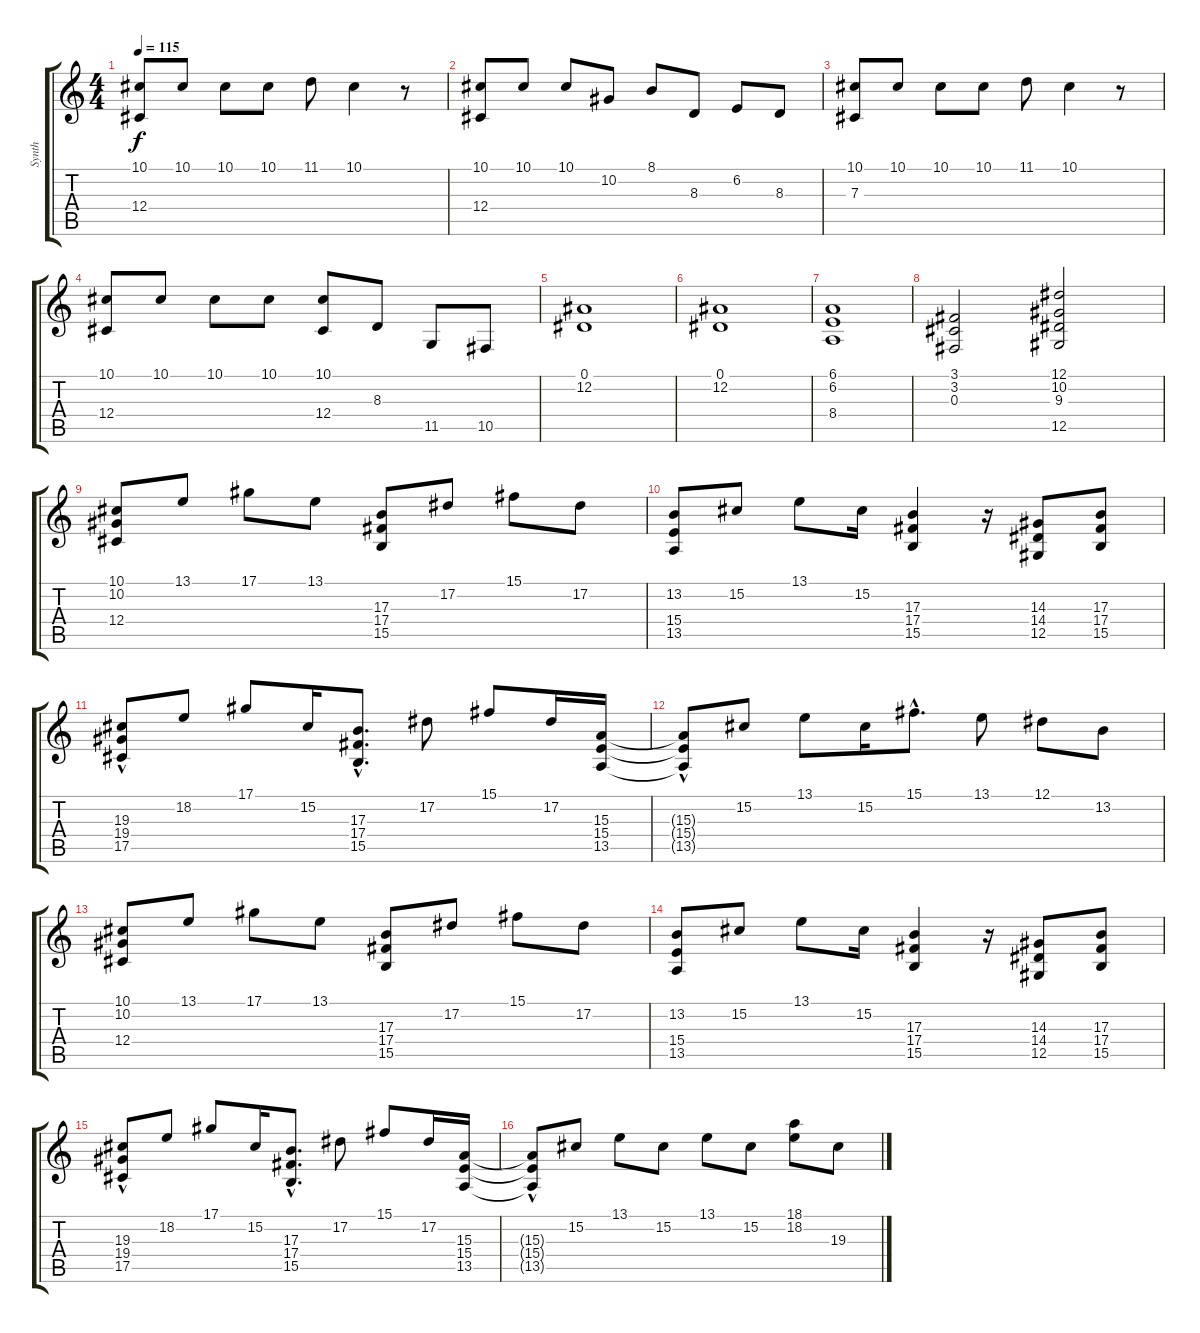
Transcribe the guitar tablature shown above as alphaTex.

\track ("Synth" "Synth") {instrument stringensemble1}
\staff {score tabs}
\tuning (Eb4 Bb3 Gb3 Db3 Ab2 Eb2) {hide}
\ts (4 4)
\tempo 115
\clef g2
\ks c
(10.1 12.4).8{dy f} 10.1.8 10.1.8 10.1.8 11.1.8 10.1.4 r.8 |
(10.1 12.4).8 10.1.8 10.1.8 10.2.8 8.1.8 8.3.8 6.2.8 8.3.8 |
(10.1 7.3).8 10.1.8 10.1.8 10.1.8 11.1.8 10.1.4 r.8 |
(10.1 12.4).8 10.1.8 10.1.8 10.1.8 (10.1 12.4).8 8.3.8 11.5.8 10.5.8 |
(0.1 12.2).1 |
(0.1 12.2).1 |
(6.1 6.2 8.4).1 |
(3.1 3.2 0.3).2 (12.1 10.2 9.3 12.5).2 |
(10.1 10.2 12.4).8 13.1.8 17.1.8 13.1.8 (17.3 17.4 15.5).8 17.2.8 15.1.8 17.2.8 |
(13.2 15.4 13.5).8 15.2.8 13.1.8 15.2.16 (17.3 17.4 15.5).4 r.16 (14.3 14.4 12.5).8 (17.3 17.4 15.5).8 |
(19.3 19.4{hac} 17.5{hac}).8 18.2.8 17.1.8 15.2.16 (17.3{hac} 17.4{hac} 15.5{hac}).8{d} 17.2.8 15.1.8 17.2.16 (15.3 15.4 13.5).16 |
(15.3{t} 15.4{hac t} 13.5{hac t}).8 15.2.8 13.1.8 15.2.16 15.1{hac}.8{d} 13.1.8 12.1.8 13.2.8 |
(10.1 10.2 12.4).8 13.1.8 17.1.8 13.1.8 (17.3 17.4 15.5).8 17.2.8 15.1.8 17.2.8 |
(13.2 15.4 13.5).8 15.2.8 13.1.8 15.2.16 (17.3 17.4 15.5).4 r.16 (14.3 14.4 12.5).8 (17.3 17.4 15.5).8 |
(19.3 19.4{hac} 17.5{hac}).8 18.2.8 17.1.8 15.2.16 (17.3{hac} 17.4{hac} 15.5{hac}).8{d} 17.2.8 15.1.8 17.2.16 (15.3 15.4 13.5).16 |
(15.3{t} 15.4{hac t} 13.5{hac t}).8 15.2.8 13.1.8 15.2.8 13.1.8 15.2.8 (18.1 18.2).8 19.3.8
